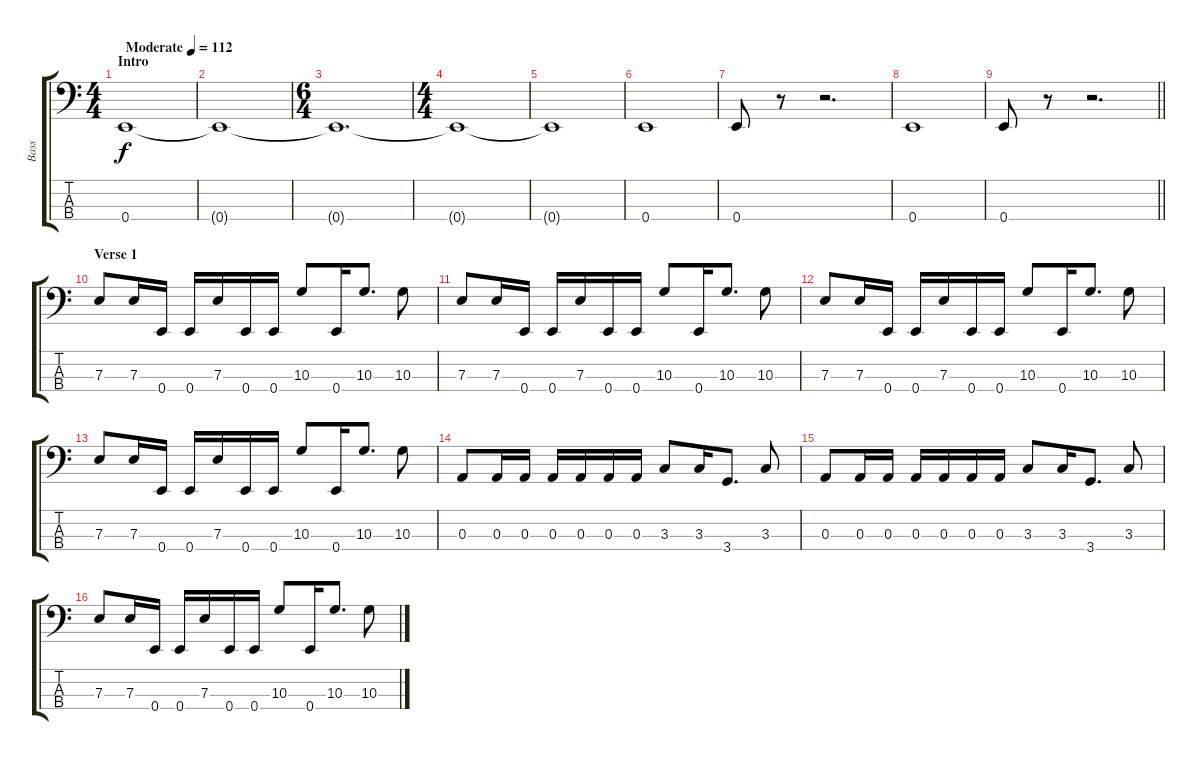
\track ("Bass" "Bass") {instrument electricbassfinger}
\staff {score tabs}
\tuning (G2 D2 A1 E1) {hide}
\ts (4 4)
\section ("" "Intro")
\tempo (112 "Moderate")
\clef f4
\ks c
0.4.1{dy f instrument electricbassfinger} |
0.4{t}.1 |
\ts (6 4)
0.4{t}.1{d} |
\ts (4 4)
0.4{t}.1 |
0.4{t}.1 |
0.4.1 |
0.4.8 r.8 r.2{d} |
0.4.1 |
\barLineRight lightlight
0.4.8 r.8 r.2{d} |
\section ("" "Verse 1")
7.3.8 7.3.16 0.4.16 0.4.16 7.3.16 0.4.16 0.4.16 10.3.8 0.4.16 10.3.8{d} 10.3.8 |
7.3.8 7.3.16 0.4.16 0.4.16 7.3.16 0.4.16 0.4.16 10.3.8 0.4.16 10.3.8{d} 10.3.8 |
7.3.8 7.3.16 0.4.16 0.4.16 7.3.16 0.4.16 0.4.16 10.3.8 0.4.16 10.3.8{d} 10.3.8 |
7.3.8 7.3.16 0.4.16 0.4.16 7.3.16 0.4.16 0.4.16 10.3.8 0.4.16 10.3.8{d} 10.3.8 |
0.3.8 0.3.16 0.3.16 0.3.16 0.3.16 0.3.16 0.3.16 3.3.8 3.3.16 3.4.8{d} 3.3.8 |
0.3.8 0.3.16 0.3.16 0.3.16 0.3.16 0.3.16 0.3.16 3.3.8 3.3.16 3.4.8{d} 3.3.8 |
7.3.8 7.3.16 0.4.16 0.4.16 7.3.16 0.4.16 0.4.16 10.3.8 0.4.16 10.3.8{d} 10.3.8
